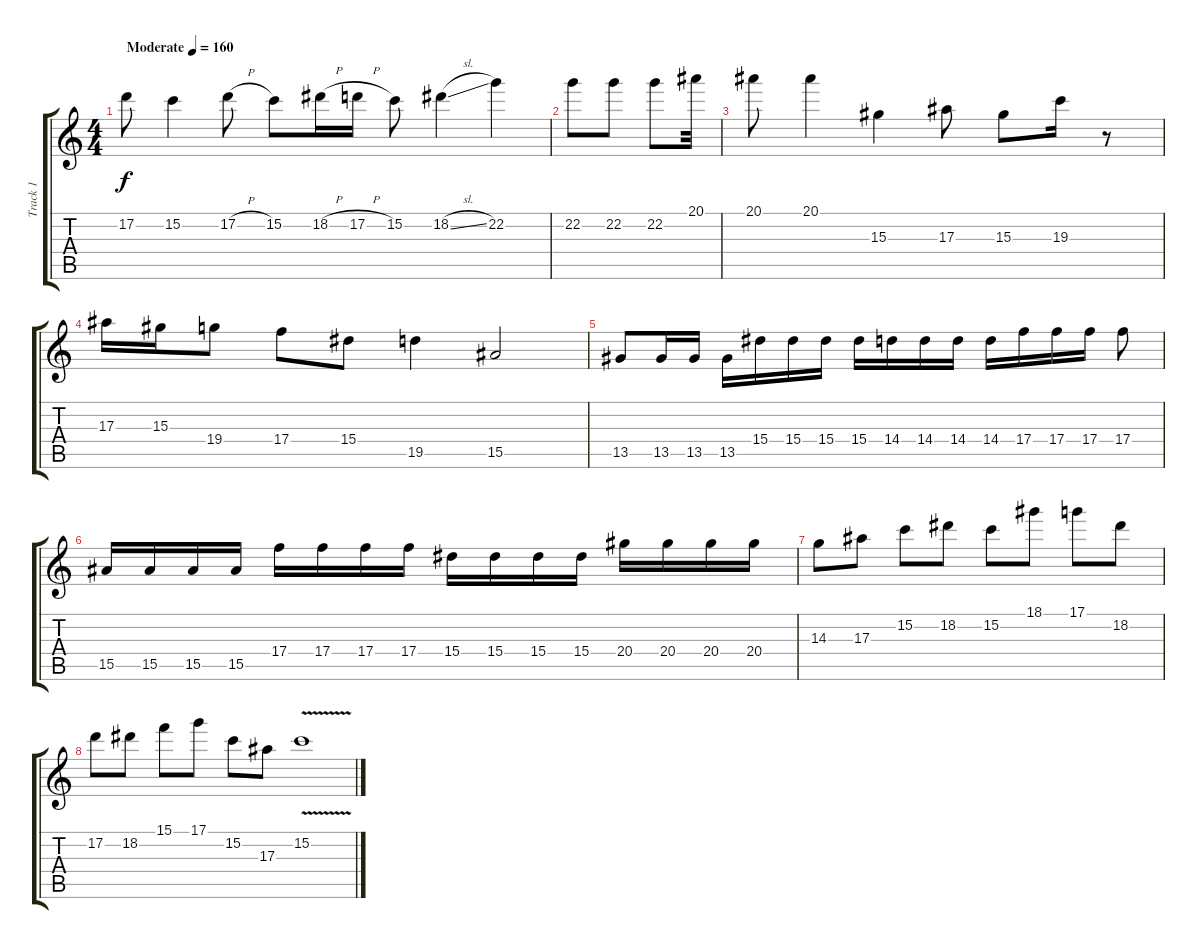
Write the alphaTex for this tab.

\track ("Track 1" "Track 1") {instrument distortionguitar}
\staff {score tabs}
\tuning (D4 A3 F3 C3 G2 C2) {hide}
\ts (4 4)
\tempo (160 "Moderate")
\clef g2
\ks c
17.2.8{dy f instrument distortionguitar} 15.2.4 17.2{h}.8 15.2.8 18.2{h}.16 17.2{h}.16 15.2.8 18.2{sl}.4 22.2.4 |
22.2.8 22.2.8 22.2.8 20.1.32 |
20.1.8 20.1.4 15.3.4 17.3.8 15.3.8 19.3.16 r.8 |
17.3.16 15.3.16 19.4.8 17.4.8 15.4.8 19.5.4 15.5.2 |
13.5.8 13.5.16 13.5.16 13.5.16 15.4.16 15.4.16 15.4.16 15.4.16 14.4.16 14.4.16 14.4.16 14.4.16 17.4.16 17.4.16 17.4.16 17.4.8 |
15.5.16 15.5.16 15.5.16 15.5.16 17.4.16 17.4.16 17.4.16 17.4.16 15.4.16 15.4.16 15.4.16 15.4.16 20.4.16 20.4.16 20.4.16 20.4.16 |
14.3.8 17.3.8 15.2.8 18.2.8 15.2.8 18.1.8 17.1.8 18.2.8 |
17.2.8 18.2.8 15.1.8 17.1.8 15.2.8 17.3.8 15.2{v}.1
